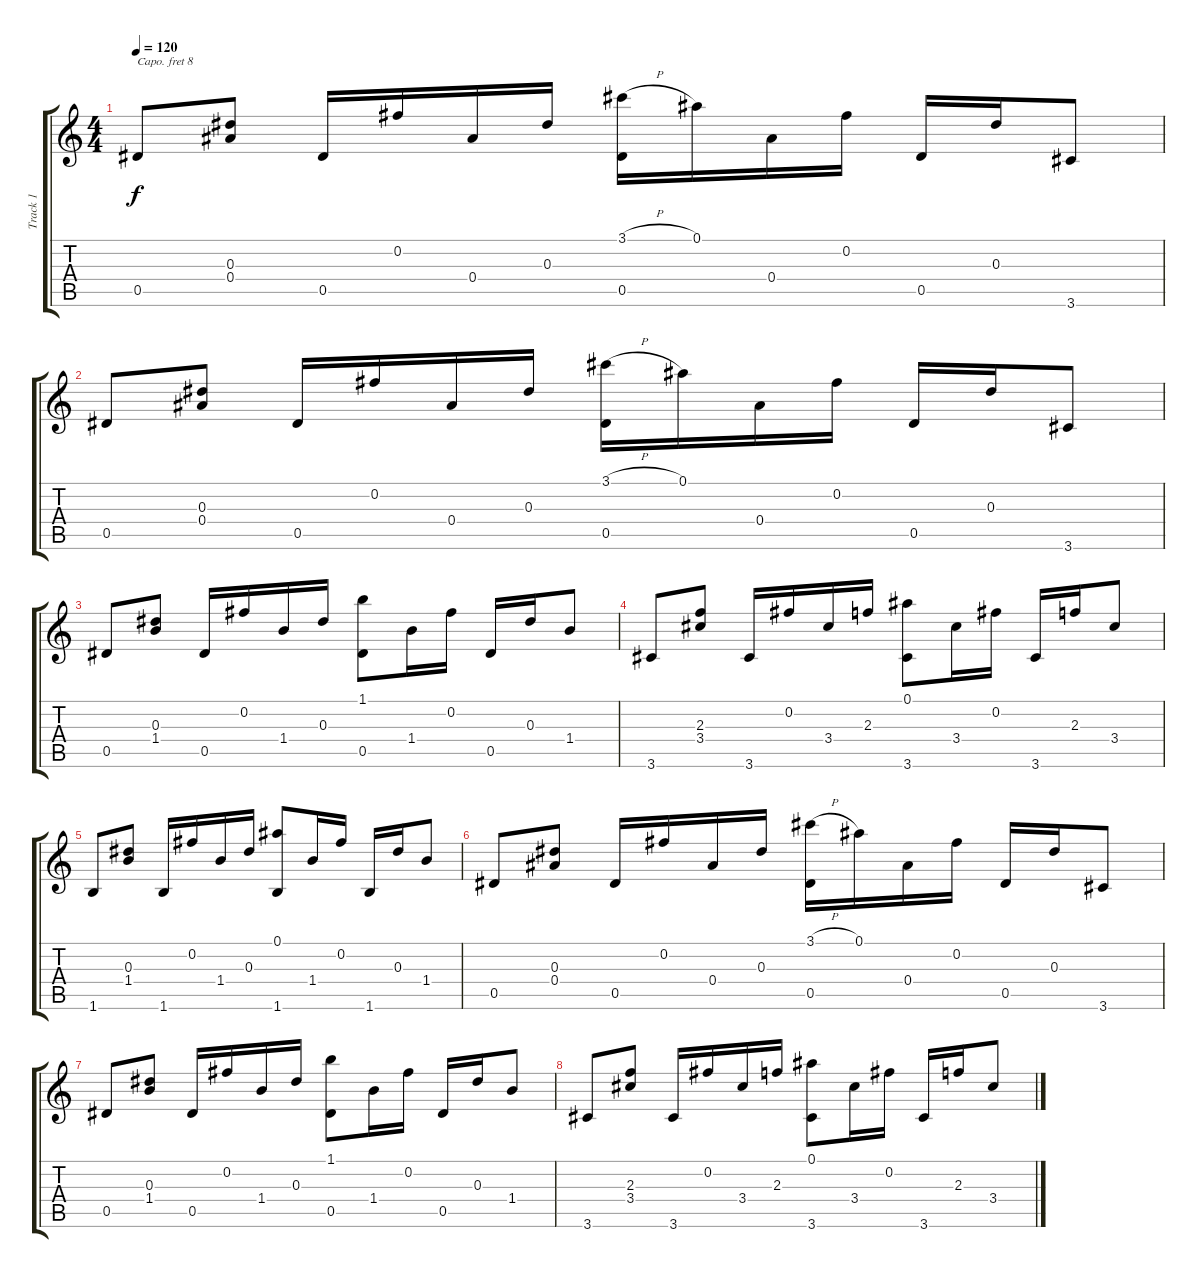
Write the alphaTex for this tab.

\track ("Track 1" "Track 1") {instrument acousticguitarsteel}
\staff {score tabs}
\capo 8
\tuning (D4 Bb3 G3 D3 G2 D2) {hide}
\ts (4 4)
\tempo 120
\clef g2
\ks c
0.5.8{dy f} (0.3 0.4).8 0.5.16 0.2.16 0.4.16 0.3.16 (3.1{h} 0.5).16 0.1.16 0.4.16 0.2.16 0.5.16 0.3.16 3.6.8 |
0.5.8 (0.3 0.4).8 0.5.16 0.2.16 0.4.16 0.3.16 (3.1{h} 0.5).16 0.1.16 0.4.16 0.2.16 0.5.16 0.3.16 3.6.8 |
0.5.8 (0.3 1.4).8 0.5.16 0.2.16 1.4.16 0.3.16 (1.1 0.5).8 1.4.16 0.2.16 0.5.16 0.3.16 1.4.8 |
3.6.8 (2.3 3.4).8 3.6.16 0.2.16 3.4.16 2.3.16 (0.1 3.6).8 3.4.16 0.2.16 3.6.16 2.3.16 3.4.8 |
1.6.8 (0.3 1.4).8 1.6.16 0.2.16 1.4.16 0.3.16 (0.1 1.6).8 1.4.16 0.2.16 1.6.16 0.3.16 1.4.8 |
0.5.8 (0.3 0.4).8 0.5.16 0.2.16 0.4.16 0.3.16 (3.1{h} 0.5).16 0.1.16 0.4.16 0.2.16 0.5.16 0.3.16 3.6.8 |
0.5.8 (0.3 1.4).8 0.5.16 0.2.16 1.4.16 0.3.16 (1.1 0.5).8 1.4.16 0.2.16 0.5.16 0.3.16 1.4.8 |
3.6.8 (2.3 3.4).8 3.6.16 0.2.16 3.4.16 2.3.16 (0.1 3.6).8 3.4.16 0.2.16 3.6.16 2.3.16 3.4.8
